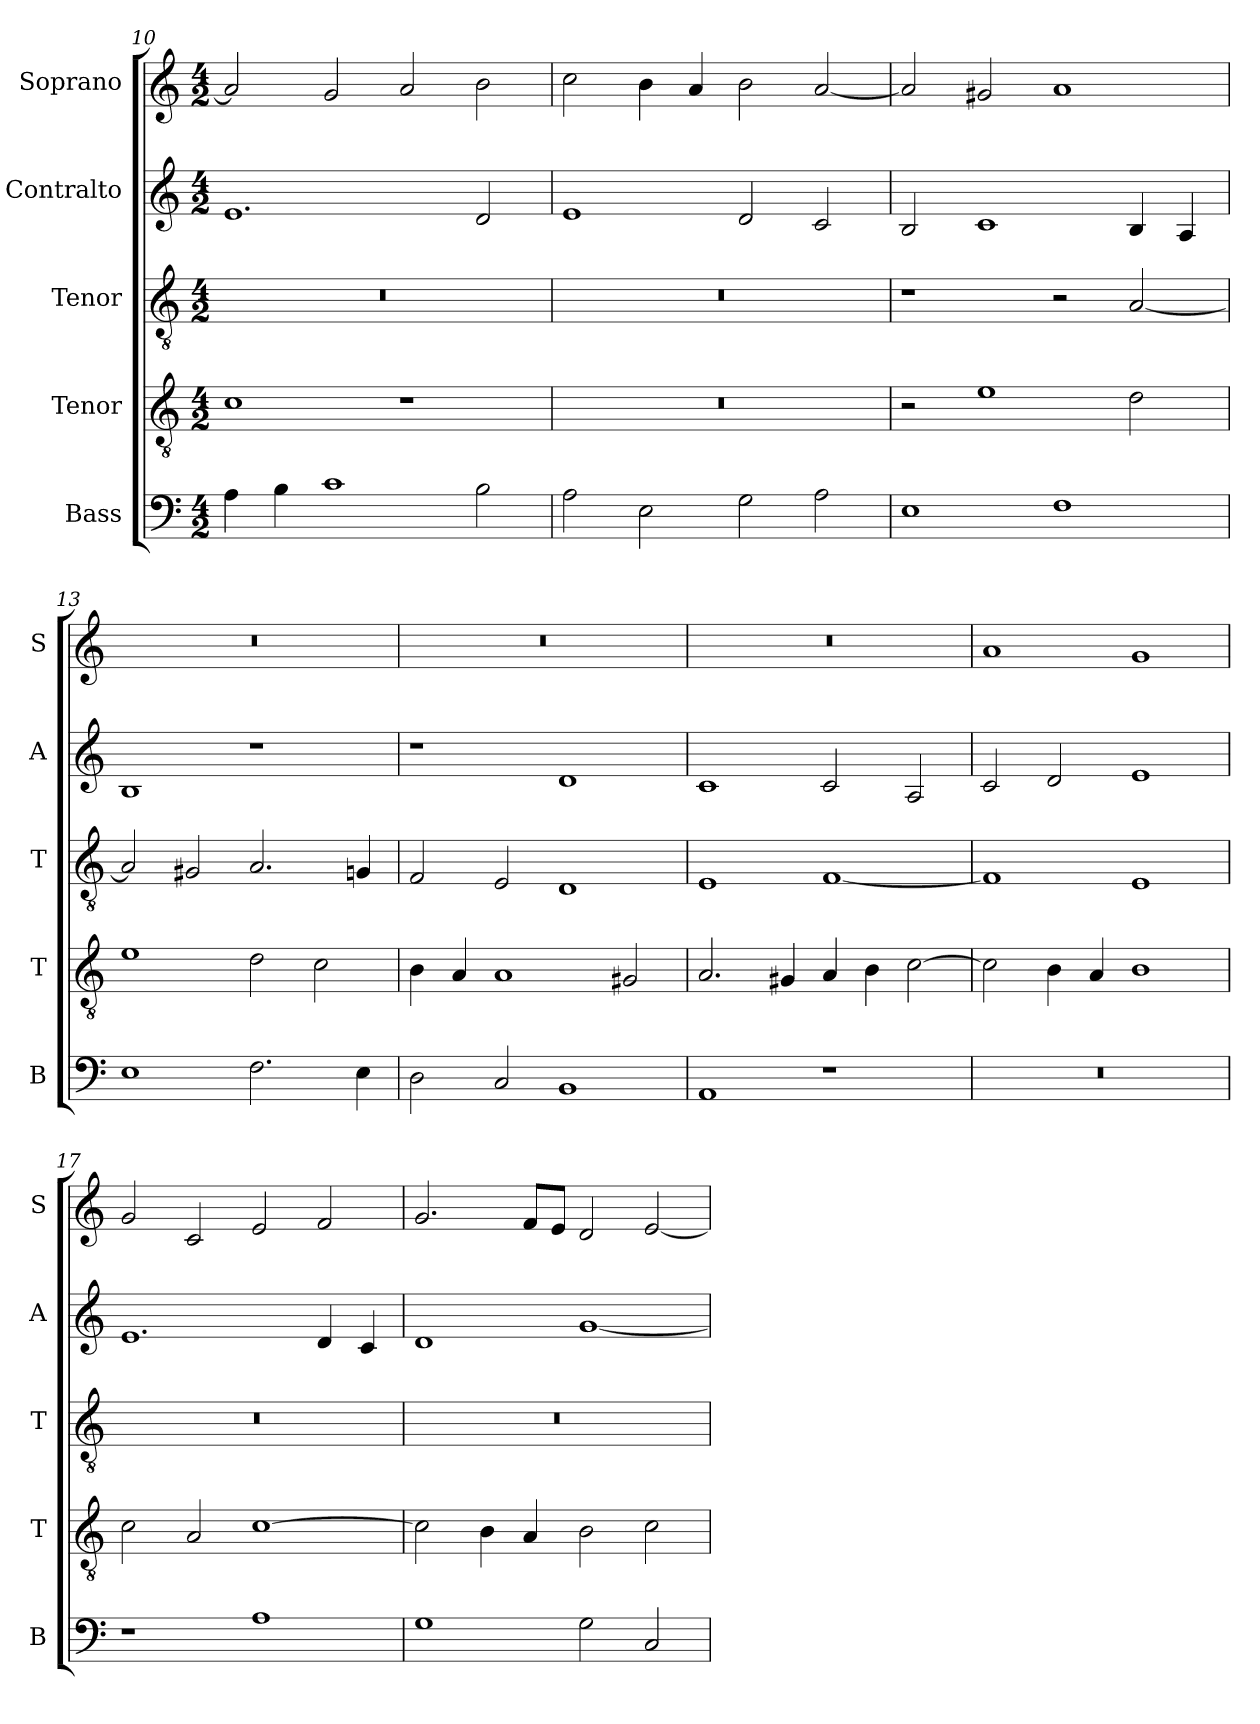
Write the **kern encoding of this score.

**kern	**kern	**kern	**kern	**kern
*part5	*part4	*part3	*part2	*part1
*staff5	*staff4	*staff3	*staff2	*staff1
*I"Bass	*I"Tenor	*I"Tenor	*I"Contralto	*I"Soprano
*I'B	*I'T	*I'T	*I'A	*I'S
*clefF4	*clefGv2	*clefGv2	*clefG2	*clefG2
*k[]	*k[]	*k[]	*k[]	*k[]
*E:phr	*E:phr	*E:phr	*E:phr	*E:phr
*M4/2	*M4/2	*M4/2	*M4/2	*M4/2
=10	=10	=10	=10	=10
4A	1c	0r	1.e	2a]
4B	.	.	.	.
1c	.	.	.	2g
.	1r	.	.	2a
2B	.	.	2d	2b
=11	=11	=11	=11	=11
2A	0r	0r	1e	2cc
2E	.	.	.	4b
.	.	.	.	4a
2G	.	.	2d	2b
2A	.	.	2c	[2a
=12	=12	=12	=12	=12
1E	2r	1r	2B	2a]
.	1e	.	1c	2g#X
1F	.	2r	.	1a
.	2d	[2A	4B	.
.	.	.	4A	.
=13	=13	=13	=13	=13
1E	1e	2A]	1B	0r
.	.	2G#X	.	.
2.F	2d	2.A	1r	.
.	2c	.	.	.
4E	.	4Gn	.	.
=14	=14	=14	=14	=14
2D	4B	2F	1r	0r
.	4A	.	.	.
2C	1A	2E	.	.
1BB	.	1D	1d	.
.	2G#X	.	.	.
=15	=15	=15	=15	=15
1AA	2.A	1E	1c	0r
.	4G#X	.	.	.
1r	4A	[1F	2c	.
.	4B	.	.	.
.	[2c	.	2A	.
=16	=16	=16	=16	=16
0r	2c]	1F]	2c	1a
.	4B	.	2d	.
.	4A	.	.	.
.	1B	1E	1e	1g
=17	=17	=17	=17	=17
1r	2c	0r	1.e	2g
.	2A	.	.	2c
1A	[1c	.	.	2e
.	.	.	4d	2f
.	.	.	4c	.
=18	=18	=18	=18	=18
1G	2c]	0r	1d	2.g
.	4B	.	.	.
.	4A	.	.	8f/L
.	.	.	.	8e/J
2G	2B	.	[1g	2d
2C	2c	.	.	[2e
=	=	=	=	=
*-	*-	*-	*-	*-
